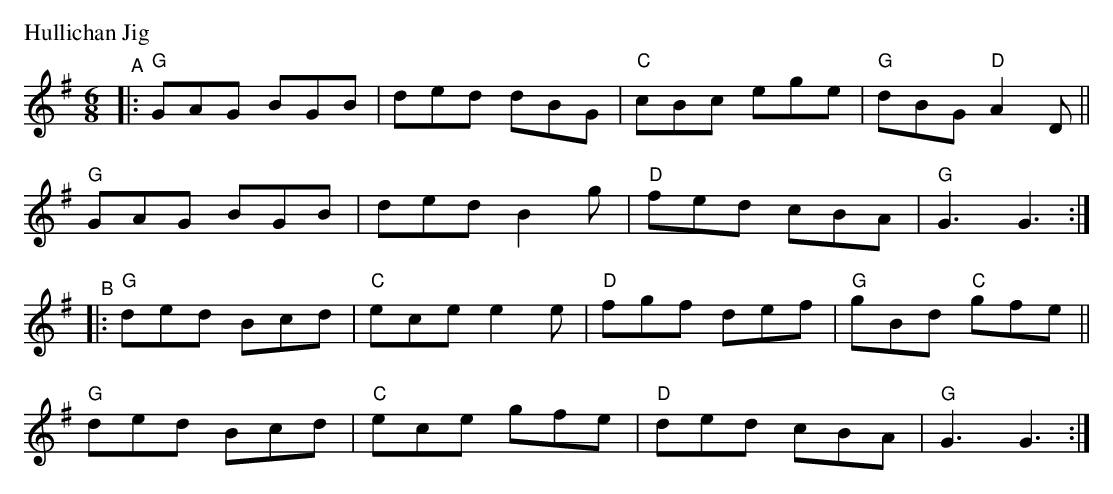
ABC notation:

X:1
M: 6/8
P: Hullichan Jig
K: G
"^A"|:\
"G"GAG BGB | ded dBG | "C"cBc ege | "G"dBG "D"A2D ||
"G"GAG BGB | ded B2g | "D"fed cBA | "G"G3 G3 :|
"^B"|:\
"G"ded Bcd | "C"ece e2e | "D"fgf def | "G"gBd "C"gfe ||
"G"ded Bcd | "C"ece gfe | "D"ded cBA | "G"G3 G3 :|
